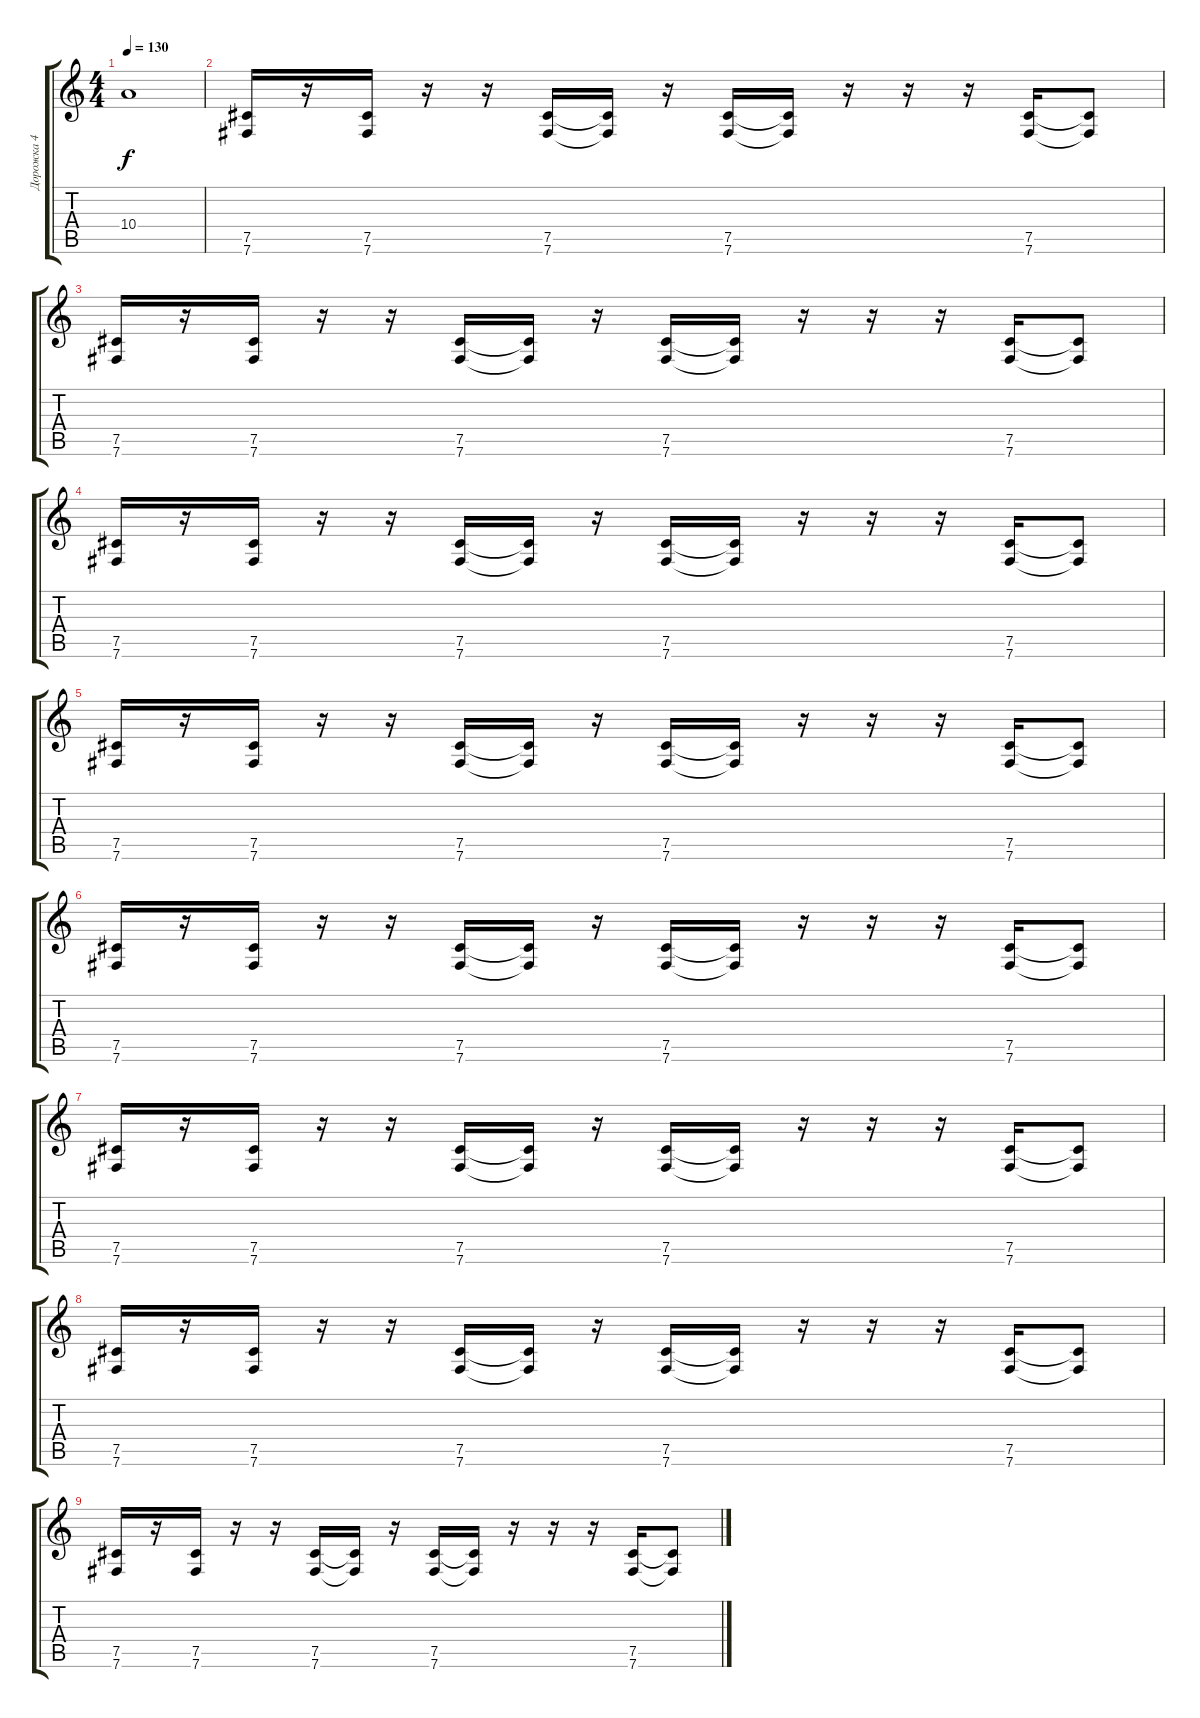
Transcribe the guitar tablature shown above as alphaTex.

\track ("Дорожка 4" "Дорожка 4") {instrument distortionguitar}
\staff {score tabs}
\tuning (Db4 Ab3 E3 B2 Gb2 B1) {hide}
\ts (4 4)
\tempo 130
\clef g2
\ks c
10.4.1{dy f} |
(7.5 7.6).16 r.16 (7.5 7.6).16 r.16 r.16 (7.5 7.6).16 (7.5{t} 7.6{t}).16 r.16 (7.5 7.6).16 (7.5{t} 7.6{t}).16 r.16 r.16 r.16 (7.5 7.6).16 (7.5{t} 7.6{t}).8 |
(7.5 7.6).16 r.16 (7.5 7.6).16 r.16 r.16 (7.5 7.6).16 (7.5{t} 7.6{t}).16 r.16 (7.5 7.6).16 (7.5{t} 7.6{t}).16 r.16 r.16 r.16 (7.5 7.6).16 (7.5{t} 7.6{t}).8 |
(7.5 7.6).16 r.16 (7.5 7.6).16 r.16 r.16 (7.5 7.6).16 (7.5{t} 7.6{t}).16 r.16 (7.5 7.6).16 (7.5{t} 7.6{t}).16 r.16 r.16 r.16 (7.5 7.6).16 (7.5{t} 7.6{t}).8 |
(7.5 7.6).16 r.16 (7.5 7.6).16 r.16 r.16 (7.5 7.6).16 (7.5{t} 7.6{t}).16 r.16 (7.5 7.6).16 (7.5{t} 7.6{t}).16 r.16 r.16 r.16 (7.5 7.6).16 (7.5{t} 7.6{t}).8 |
(7.5 7.6).16 r.16 (7.5 7.6).16 r.16 r.16 (7.5 7.6).16 (7.5{t} 7.6{t}).16 r.16 (7.5 7.6).16 (7.5{t} 7.6{t}).16 r.16 r.16 r.16 (7.5 7.6).16 (7.5{t} 7.6{t}).8 |
(7.5 7.6).16 r.16 (7.5 7.6).16 r.16 r.16 (7.5 7.6).16 (7.5{t} 7.6{t}).16 r.16 (7.5 7.6).16 (7.5{t} 7.6{t}).16 r.16 r.16 r.16 (7.5 7.6).16 (7.5{t} 7.6{t}).8 |
(7.5 7.6).16 r.16 (7.5 7.6).16 r.16 r.16 (7.5 7.6).16 (7.5{t} 7.6{t}).16 r.16 (7.5 7.6).16 (7.5{t} 7.6{t}).16 r.16 r.16 r.16 (7.5 7.6).16 (7.5{t} 7.6{t}).8 |
(7.5 7.6).16 r.16 (7.5 7.6).16 r.16 r.16 (7.5 7.6).16 (7.5{t} 7.6{t}).16 r.16 (7.5 7.6).16 (7.5{t} 7.6{t}).16 r.16 r.16 r.16 (7.5 7.6).16 (7.5{t} 7.6{t}).8
